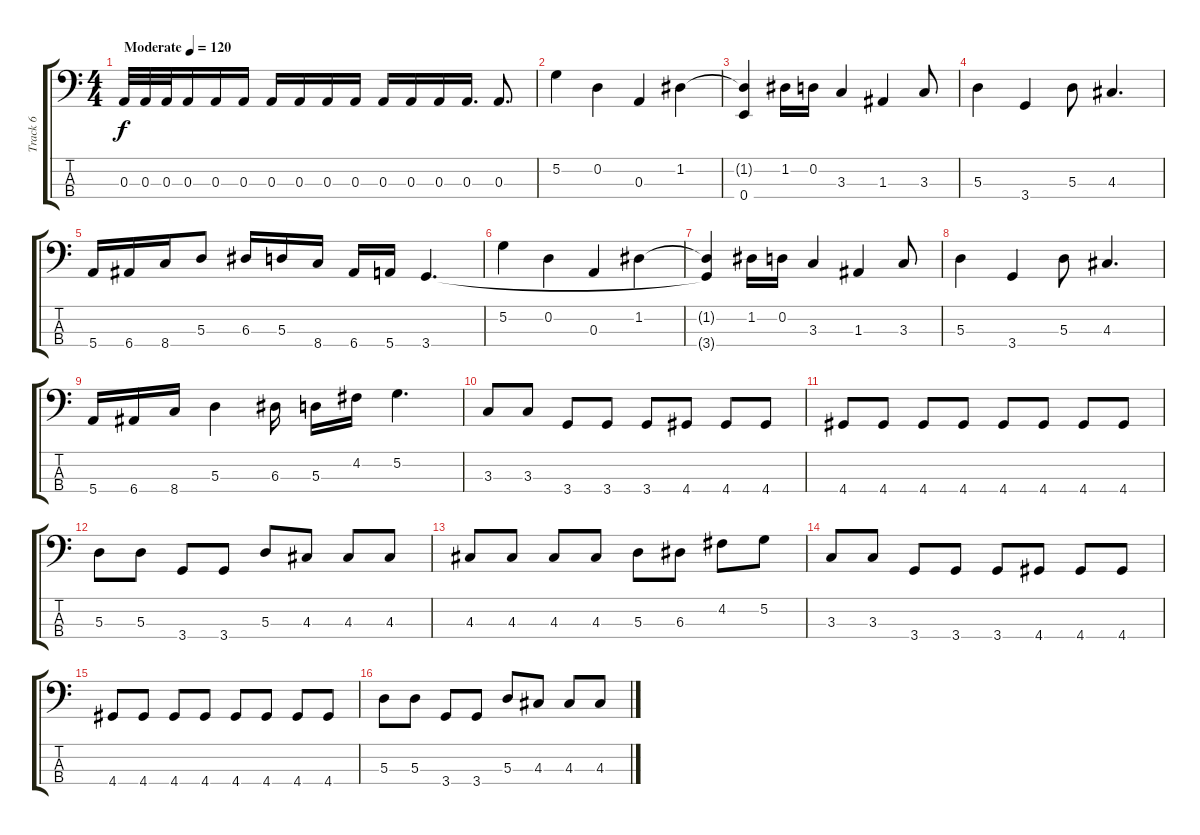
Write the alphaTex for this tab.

\track ("Track 6" "Track 6") {instrument electricbassfinger}
\staff {score tabs}
\tuning (G2 D2 A1 E1) {hide}
\ts (4 4)
\tempo (120 "Moderate")
\clef f4
\ks c
0.3.32{dy f instrument electricbassfinger} 0.3.32 0.3.32 0.3.16 0.3.16 0.3.16 0.3.16 0.3.16 0.3.16 0.3.16 0.3.16 0.3.16 0.3.16 0.3.16{d} 0.3.8{d} |
5.2.4 0.2.4 0.3.4 1.2.4 |
(1.2{t} 0.4).4 1.2.16 0.2.16 3.3.4 1.3.4 3.3.8 |
5.3.4 3.4.4 5.3.8 4.3.4{d} |
5.4.16 6.4.16 8.4.16 5.3.8 6.3.16 5.3.16 8.4.16 6.4.16 5.4.16 3.4.4{d} |
5.2.4 0.2.4 0.3.4 1.2.4 |
(1.2{t} 3.4{t}).4 1.2.16 0.2.16 3.3.4 1.3.4 3.3.8 |
5.3.4 3.4.4 5.3.8 4.3.4{d} |
5.4.16 6.4.16 8.4.16 5.3.4 6.3.16 5.3.16 4.2.16 5.2.4{d} |
3.3.8 3.3.8 3.4.8 3.4.8 3.4.8 4.4.8 4.4.8 4.4.8 |
4.4.8 4.4.8 4.4.8 4.4.8 4.4.8 4.4.8 4.4.8 4.4.8 |
5.3.8 5.3.8 3.4.8 3.4.8 5.3.8 4.3.8 4.3.8 4.3.8 |
4.3.8 4.3.8 4.3.8 4.3.8 5.3.8 6.3.8 4.2.8 5.2.8 |
3.3.8 3.3.8 3.4.8 3.4.8 3.4.8 4.4.8 4.4.8 4.4.8 |
4.4.8 4.4.8 4.4.8 4.4.8 4.4.8 4.4.8 4.4.8 4.4.8 |
5.3.8 5.3.8 3.4.8 3.4.8 5.3.8 4.3.8 4.3.8 4.3.8
